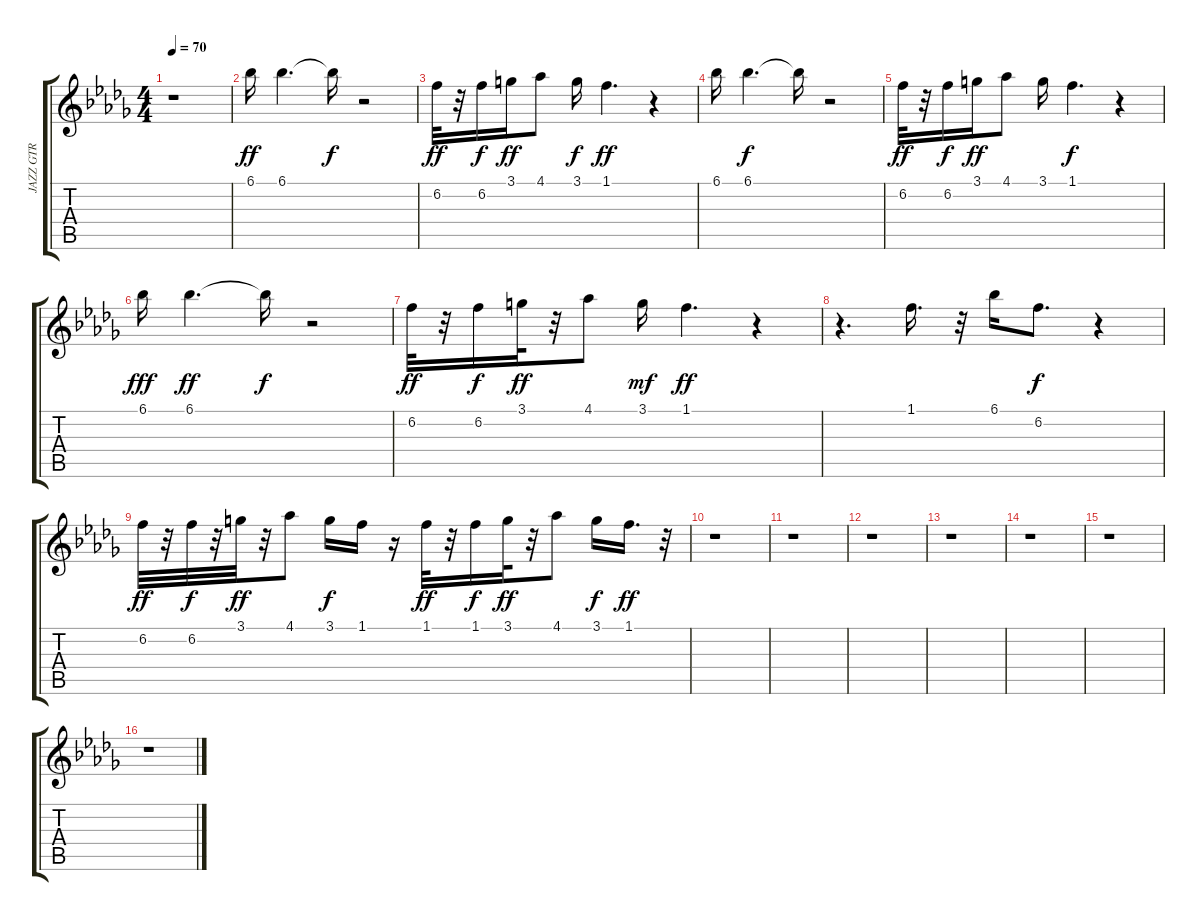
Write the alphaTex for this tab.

\track ("JAZZ GTR" "JAZZ GTR") {instrument electricguitarjazz}
\staff {score tabs}
\tuning (E4 B3 G3 D3 A2 E2) {hide}
\ts (4 4)
\tempo 70
\clef g2
\ks bbminor
r.1{dy ff} |
6.1.16 6.1.4{d} 6.1{t}.16{dy f} r.2 |
6.2.32{dy ff} r.32 6.2.16{dy f} 3.1.16{dy ff} 4.1.8 3.1.16{dy f} 1.1.4{d dy ff} r.4 |
6.1.16 6.1.4{d dy f} 6.1{t}.16 r.2 |
6.2.32{dy ff} r.32 6.2.16{dy f} 3.1.16{dy ff} 4.1.8 3.1.16 1.1.4{d dy f} r.4 |
6.1.16{dy fff} 6.1.4{d dy ff} 6.1{t}.16{dy f} r.2 |
6.2.32{dy ff} r.32 6.2.16{dy f} 3.1.32{dy ff} r.32 4.1.8 3.1.16{dy mf} 1.1.4{d dy ff} r.4 |
r.4{d} 1.1.16{d} r.32 6.1.16 6.2.8{d dy f} r.4 |
6.2.32{dy ff} r.32 6.2.32{dy f} r.32 3.1.32{dy ff} r.32 4.1.8 3.1.16{dy f} 1.1.16 r.16 1.1.32{dy ff} r.32 1.1.16{dy f} 3.1.32{dy ff} r.32 4.1.8 3.1.16{dy f} 1.1.16{d dy ff} r.32 |
r.1 |
r.1 |
r.1 |
r.1 |
r.1 |
r.1 |
r.1
